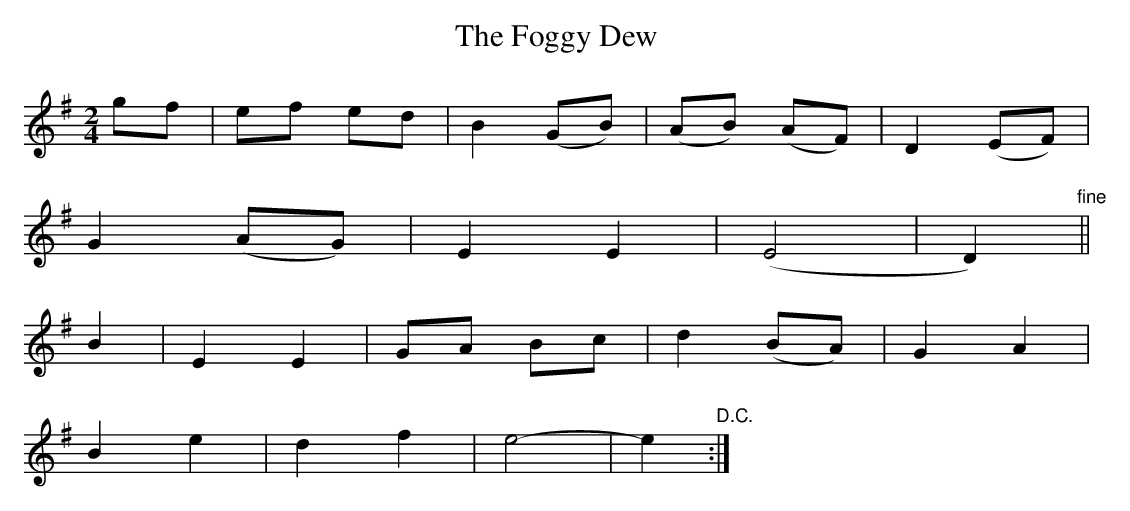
X:1
T: The Foggy Dew
M: 2/4
L: 1/8
K: Em
gf|ef ed|B2 (GB)|(AB) (AF)|D2 (EF)|
G2 (AG)|E2 E2|(E4|D2)"fine"||
B2|E2 E2|GA Bc|d2 (BA)|G2 A2|
B2 e2|d2 f2|e4-|e2"D.C.":|
